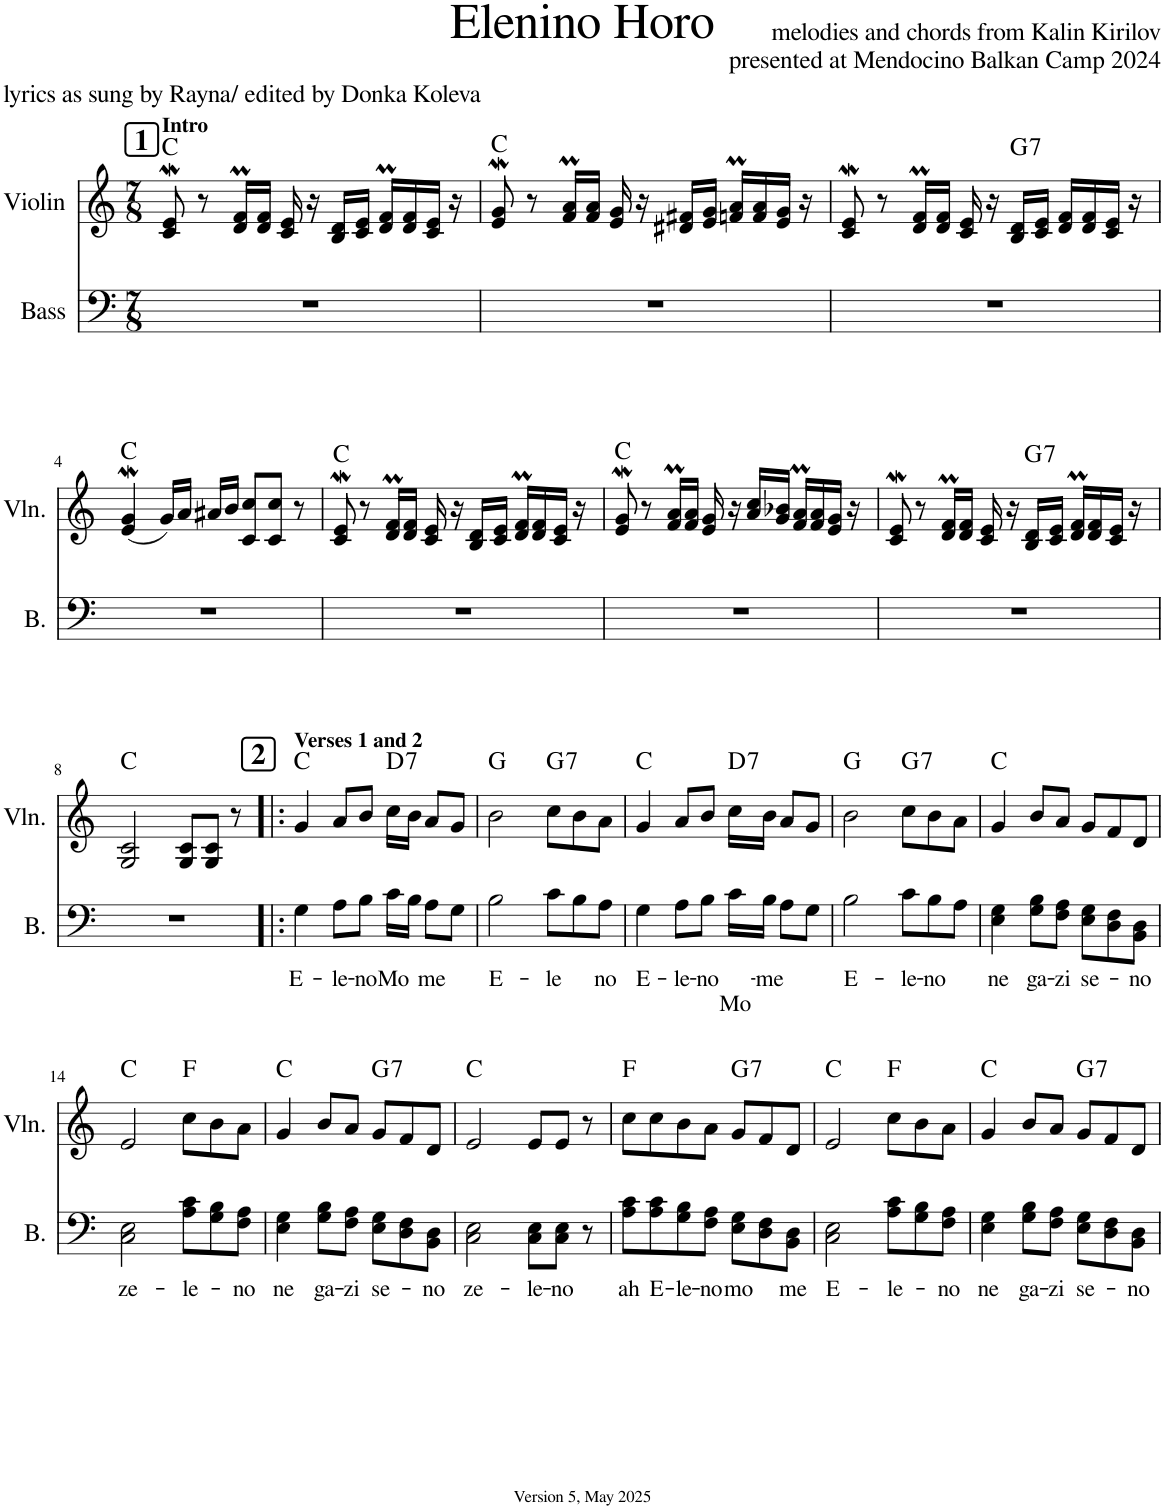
**kern	**text	**kern	**harte
*part2	*part2	*part1	*part1
*staff2	*staff2	*staff1	*
*I"Bass	*	*I"Violin	*
*I'B.	*	*I'Vln.	*
*clefF4	*	*clefG2	*
*k[]	*	*k[]	*
*M7/8	*	*M7/8	*
!!LO:REH:place=s1:a:B:cj:fs=14:t=1
=1	=1	=1	=1
!	!	!LO:TX:a:B:t=Intro	!
2..r	.	8c/M 8e/M	C:maj
.	.	8r	.
.	.	16d/M 16f/MLL	.
.	.	16d/ 16f/JJ	.
.	.	16c/ 16e/	.
.	.	16r	.
.	.	16B/ 16d/LL	.
.	.	16c/ 16e/JJ	.
.	.	16d/M 16f/MLL	.
.	.	16d/ 16f/	.
.	.	16c/ 16e/JJ	.
.	.	16r	.
=2	=2	=2	=2
2..r	.	8e/m 8g/m	C:maj
.	.	8r	.
.	.	16f/M 16a/MLL	.
.	.	16f/ 16a/JJ	.
.	.	16e/ 16g/	.
.	.	16r	.
.	.	16d#X/ 16f#X/LL	.
.	.	16e/ 16g/JJ	.
.	.	16fn/M 16a/MLL	.
.	.	16f/ 16a/	.
.	.	16e/ 16g/JJ	.
.	.	16r	.
=3	=3	=3	=3
2..r	.	8c/M 8e/M	.
.	.	8r	.
.	.	16d/M 16f/MLL	.
.	.	16d/ 16f/JJ	.
.	.	16c/ 16e/	.
.	.	16r	.
!	!	!	!LO:H:kt=7
.	.	16B/ 16d/LL	G:7
.	.	16c/ 16e/JJ	.
.	.	16d/ 16f/LL	.
.	.	16d/ 16f/	.
.	.	16c/ 16e/JJ	.
.	.	16r	.
!!LO:LB:g=z
=4	=4	=4	=4
2..r	.	(4e/m 4g/m	C:maj
.	.	16g/LL)	.
.	.	16a/JJ	.
.	.	16a#X/LL	.
.	.	16b/JJ	.
.	.	8c/ 8cc/L	.
.	.	8c/ 8cc/J	.
.	.	8r	.
=5	=5	=5	=5
2..r	.	8c/M 8e/M	C:maj
.	.	8r	.
.	.	16d/M 16f/MLL	.
.	.	16d/ 16f/JJ	.
.	.	16c/ 16e/	.
.	.	16r	.
.	.	16B/ 16d/LL	.
.	.	16c/ 16e/JJ	.
.	.	16d/M 16f/MLL	.
.	.	16d/ 16f/	.
.	.	16c/ 16e/JJ	.
.	.	16r	.
=6	=6	=6	=6
2..r	.	8e/m 8g/m	C:maj
.	.	8r	.
.	.	16f/M 16a/MLL	.
.	.	16f/ 16a/JJ	.
.	.	16e/ 16g/	.
.	.	16r	.
.	.	16a/ 16cc/LL	.
.	.	16g/ 16b-X/JJ	.
.	.	16f/M 16a/MLL	.
.	.	16f/ 16a/	.
.	.	16e/ 16g/JJ	.
.	.	16r	.
=7	=7	=7	=7
2..r	.	8c/M 8e/M	.
.	.	8r	.
.	.	16d/M 16f/MLL	.
.	.	16d/ 16f/JJ	.
.	.	16c/ 16e/	.
.	.	16r	.
!	!	!	!LO:H:kt=7
.	.	16B/ 16d/LL	G:7
.	.	16c/ 16e/JJ	.
.	.	16d/M 16f/MLL	.
.	.	16d/ 16f/	.
.	.	16c/ 16e/JJ	.
.	.	16r	.
!!LO:LB:g=z
=8	=8	=8	=8
2..r	.	2G/ 2c/	C:maj
.	.	8G/ 8c/L	.
.	.	8G/ 8c/J	.
.	.	8r	.
!!LO:REH:place=s1:a:B:cj:fs=14:t=2
=9!|:	=9!|:	=9!|:	=9!|:
!	!	!LO:TX:a:B:t=Verses 1 and 2	!
!	!LO:LY:b	!	!
4G\	E-	4g/	C:maj
!	!LO:LY:b	!	!
8A\L	-le-	8a/L	.
!	!LO:LY:b	!	!
8B\J	-no	8b/J	.
!	!LO:LY:b	!	!LO:H:kt=7
16c\LL	Mo	16cc\LL	D:7
16B\JJ	.	16b\JJ	.
!	!LO:LY:b	!	!
8A\L	me	8a/L	.
8G\J	.	8g/J	.
=10	=10	=10	=10
!	!LO:LY:b	!	!
2B\	E-	2b\	G:maj
!	!LO:LY:b	!	!LO:H:kt=7
8c\L	-le	8cc\L	G:7
8B\	.	8b\	.
!	!LO:LY:b	!	!
8A\J	no	8a\J	.
=11	=11	=11	=11
!	!LO:LY:b	!	!
4G\	E-	4g/	C:maj
!	!LO:LY:b	!	!
8A\L	-le-	8a/L	.
!	!LO:LY:b	!	!
8B\J	-no	8b/J	.
!	!LO:LY:b	!	!LO:H:kt=7
16c\LL	Mo	16cc\LL	D:7
!	!LO:LY:b	!	!
16B\JJ	-me	16b\JJ	.
8A\L	.	8a/L	.
8G\J	.	8g/J	.
=12	=12	=12	=12
!	!LO:LY:b	!	!
2B\	E-	2b\	G:maj
!	!LO:LY:b	!	!LO:H:kt=7
8c\L	-le-	8cc\L	G:7
!	!LO:LY:b	!	!
8B\	-no	8b\	.
8A\J	.	8a\J	.
=13	=13	=13	=13
!	!LO:LY:b	!	!
4E\ 4G\	ne	4g/	C:maj
!	!LO:LY:b	!	!
8G\ 8B\L	ga-	8b/L	.
!	!LO:LY:b	!	!
8F\ 8A\J	-zi	8a/J	.
!	!LO:LY:b	!	!
8E\ 8G\L	se-	8g/L	.
8D\ 8F\	.	8f/	.
!	!LO:LY:b	!	!
8BB\ 8D\J	-no	8d/J	.
!!LO:LB:g=z
=14	=14	=14	=14
!	!LO:LY:b	!	!
2C\ 2E\	ze-	2e/	C:maj
!	!LO:LY:b	!	!
8A\ 8c\L	-le-	8cc\L	F:maj
8G\ 8B\	.	8b\	.
!	!LO:LY:b	!	!
8F\ 8A\J	-no	8a\J	.
=15	=15	=15	=15
!	!LO:LY:b	!	!
4E\ 4G\	ne	4g/	C:maj
!	!LO:LY:b	!	!
8G\ 8B\L	ga-	8b/L	.
!	!LO:LY:b	!	!
8F\ 8A\J	-zi	8a/J	.
!	!LO:LY:b	!	!LO:H:kt=7
8E\ 8G\L	se-	8g/L	G:7
8D\ 8F\	.	8f/	.
!	!LO:LY:b	!	!
8BB\ 8D\J	-no	8d/J	.
=16	=16	=16	=16
!	!LO:LY:b	!	!
2C\ 2E\	ze-	2e/	C:maj
!	!LO:LY:b	!	!
8C\ 8E\L	-le-	8e/L	.
!	!LO:LY:b	!	!
8C\ 8E\J	-no	8e/J	.
8r	.	8r	.
=17	=17	=17	=17
!	!LO:LY:b	!	!
8A\ 8c\L	ah	8cc\L	F:maj
!	!LO:LY:b	!	!
8A\ 8c\	E-	8cc\	.
!	!LO:LY:b	!	!
8G\ 8B\	-le-	8b\	.
!	!LO:LY:b	!	!
8F\ 8A\J	-no	8a\J	.
!	!LO:LY:b	!	!LO:H:kt=7
8E\ 8G\L	mo	8g/L	G:7
8D\ 8F\	.	8f/	.
!	!LO:LY:b	!	!
8BB\ 8D\J	me	8d/J	.
=18	=18	=18	=18
!	!LO:LY:b	!	!
2C\ 2E\	E-	2e/	C:maj
!	!LO:LY:b	!	!
8A\ 8c\L	-le-	8cc\L	F:maj
8G\ 8B\	.	8b\	.
!	!LO:LY:b	!	!
8F\ 8A\J	-no	8a\J	.
=19	=19	=19	=19
!	!LO:LY:b	!	!
4E\ 4G\	ne	4g/	C:maj
!	!LO:LY:b	!	!
8G\ 8B\L	ga-	8b/L	.
!	!LO:LY:b	!	!
8F\ 8A\J	-zi	8a/J	.
!	!LO:LY:b	!	!LO:H:kt=7
8E\ 8G\L	se-	8g/L	G:7
8D\ 8F\	.	8f/	.
!	!LO:LY:b	!	!
8BB\ 8D\J	-no	8d/J	.
=	=	=	=
*-	*-	*-	*-
